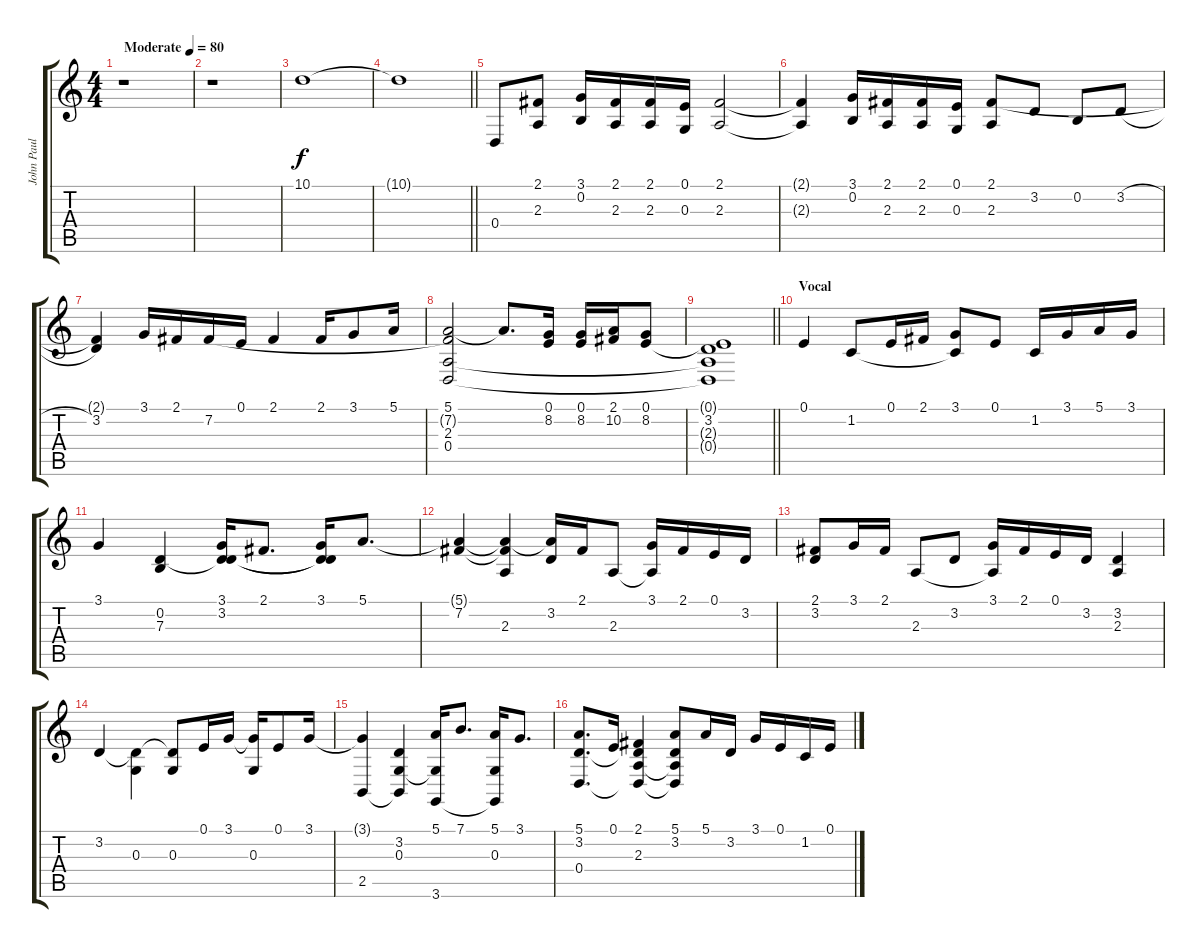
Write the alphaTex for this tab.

\track ("John Paul Jones (Organ)" "John Paul ") {instrument drawbarorgan}
\staff {score tabs}
\tuning (E4 B3 G3 D3 A2 E2) {hide}
\ts (4 4)
\tempo (80 "Moderate")
\clef g2
\ks c
r.1{dy f instrument drawbarorgan} |
r.1 |
10.1.1 |
\barLineRight lightlight
10.1{t}.1 |
0.4.8 (2.1 2.3).8 (3.1 0.2).16 (2.1 2.3).16 (2.1 2.3).16 (0.1 0.3).16 (2.1 2.3).2 |
(2.1{t} 2.3{t}).4 (3.1 0.2).16 (2.1 2.3).16 (2.1 2.3).16 (0.1 0.3).16 (2.1 2.3).8 3.2.8 0.2.8 3.2{h}.8 |
(2.1{t} 3.2).4{beam Up} 3.1.16{beam Up} 2.1.16{beam Up} 7.2.16{beam Up} 0.1.16{beam Up} 2.1.4{beam Up} 2.1.16{beam Up} 3.1.8{beam Up} 5.1.16{beam Up} |
(5.1 7.2{t} 2.3 0.4).2{beam Up} 5.1{t}.8{d beam Up} (0.1 8.2).16{beam Up} (0.1 8.2).16{beam Up} (2.1 10.2).16{beam Up} (0.1 8.2).8{beam Up} |
\barLineRight lightlight
(0.1{t} 3.2 2.3{t} 0.4{t}).1 |
\section ("" "Vocal")
0.1.4 1.2.8{beam Up} 0.1.16{beam Up} 2.1.16{beam Up} (3.1 1.2{t}).8 0.1.8 1.2.16 3.1.16 5.1.16 3.1.16 |
3.1.4 (0.2 7.3).4 (3.1 3.2 7.3{t}).16{beam Up} 2.1.8{d beam Up} (3.1 3.2{t} 7.3{t}).16{beam Up} 5.1.8{d beam Up} |
(5.1{t} 7.2).4 (5.1{t} 7.2{t} 2.3).4 (5.1{t} 3.2).16 2.1.16 2.3.8 (3.1 2.3{t}).16 2.1.16 0.1.16 3.2.16 |
(2.1 3.2).8 3.1.16 2.1.16 2.3.8{beam Up} 3.2.8{beam Up} (3.1 2.3{t}).16{beam Up} 2.1.16{beam Up} 0.1.16{beam Up} 3.2.16{beam Up} (3.2 2.3).4 |
3.2.4 (3.2{t} 0.3).4{beam Down} (3.2{t} 0.3).8{beam Up} 0.1.16{beam Up} 3.1.16{beam Up} (3.1{t} 0.3).16{beam Up} 0.1.8{beam Up} 3.1.16{beam Up} |
(3.1{t} 2.5).4 (3.2 0.3 2.5{t}).4 (5.1 0.3{t} 3.6).16 7.1.8{d} (5.1 0.3 3.6{t}).16 3.1.8{d} |
(5.1 3.2 0.4).8{d beam Up} 0.1.16{beam Up} (2.1 3.2{t} 2.3 0.4{t}).4 (5.1 3.2 2.3{t} 0.4{t}).8{beam Up} 5.1.16{beam Up} 3.2.16{beam Up} 3.1.16{beam Up} 0.1.16{beam Up} 1.2.16{beam Up} 0.1.16{beam Up}
